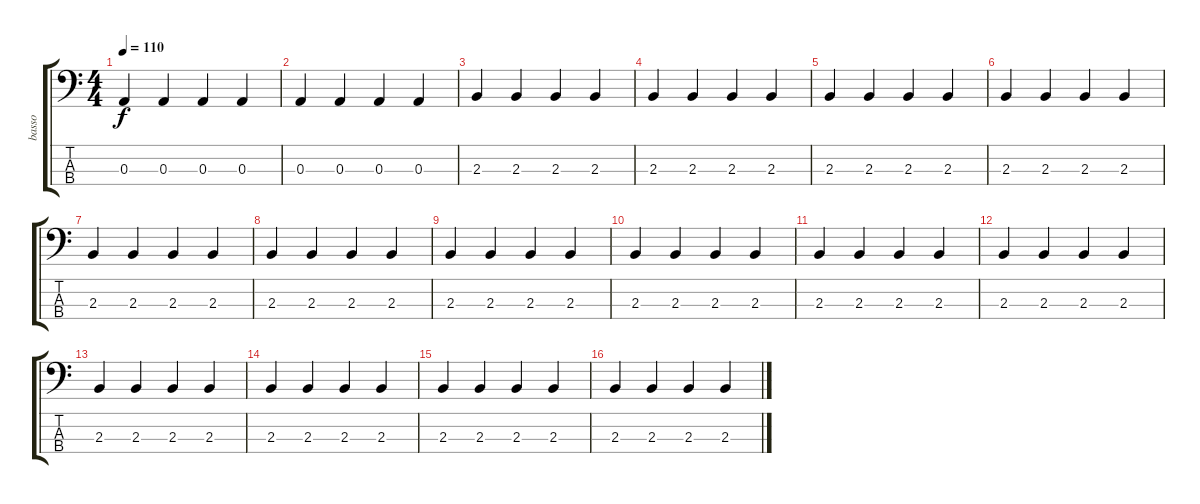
\track ("basso" "basso") {instrument slapbass1}
\staff {score tabs}
\tuning (G2 D2 A1 E1) {hide}
\ts (4 4)
\tempo 110
\clef f4
\ks c
0.3.4{dy f instrument slapbass1} 0.3.4 0.3.4 0.3.4 |
0.3.4 0.3.4 0.3.4 0.3.4 |
2.3.4 2.3.4 2.3.4 2.3.4 |
2.3.4 2.3.4 2.3.4 2.3.4 |
2.3.4 2.3.4 2.3.4 2.3.4 |
2.3.4 2.3.4 2.3.4 2.3.4 |
2.3.4 2.3.4 2.3.4 2.3.4 |
2.3.4 2.3.4 2.3.4 2.3.4 |
2.3.4 2.3.4 2.3.4 2.3.4 |
2.3.4 2.3.4 2.3.4 2.3.4 |
2.3.4 2.3.4 2.3.4 2.3.4 |
2.3.4 2.3.4 2.3.4 2.3.4 |
2.3.4 2.3.4 2.3.4 2.3.4 |
2.3.4 2.3.4 2.3.4 2.3.4 |
2.3.4 2.3.4 2.3.4 2.3.4 |
2.3.4 2.3.4 2.3.4 2.3.4
